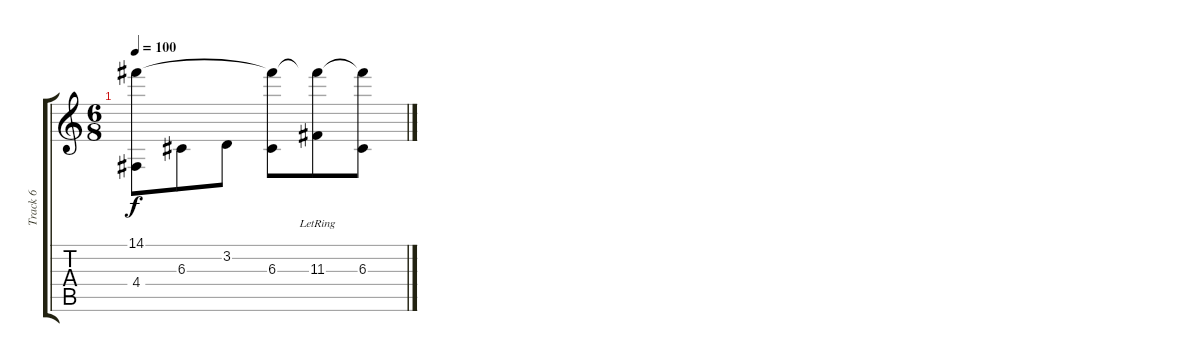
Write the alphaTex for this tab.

\track ("Track 6" "Track 6") {instrument orchestralharp}
\staff {score tabs}
\tuning (E5 B3 G3 D3 A2 E2) {hide}
\ts (6 8)
\tempo 100
\clef g2
\ks c
(14.1 4.4).8{dy f} 6.3.8 3.2.8 (14.1{t} 6.3).8 (14.1{t} 11.3{lr}).8 (14.1{t} 6.3).8
